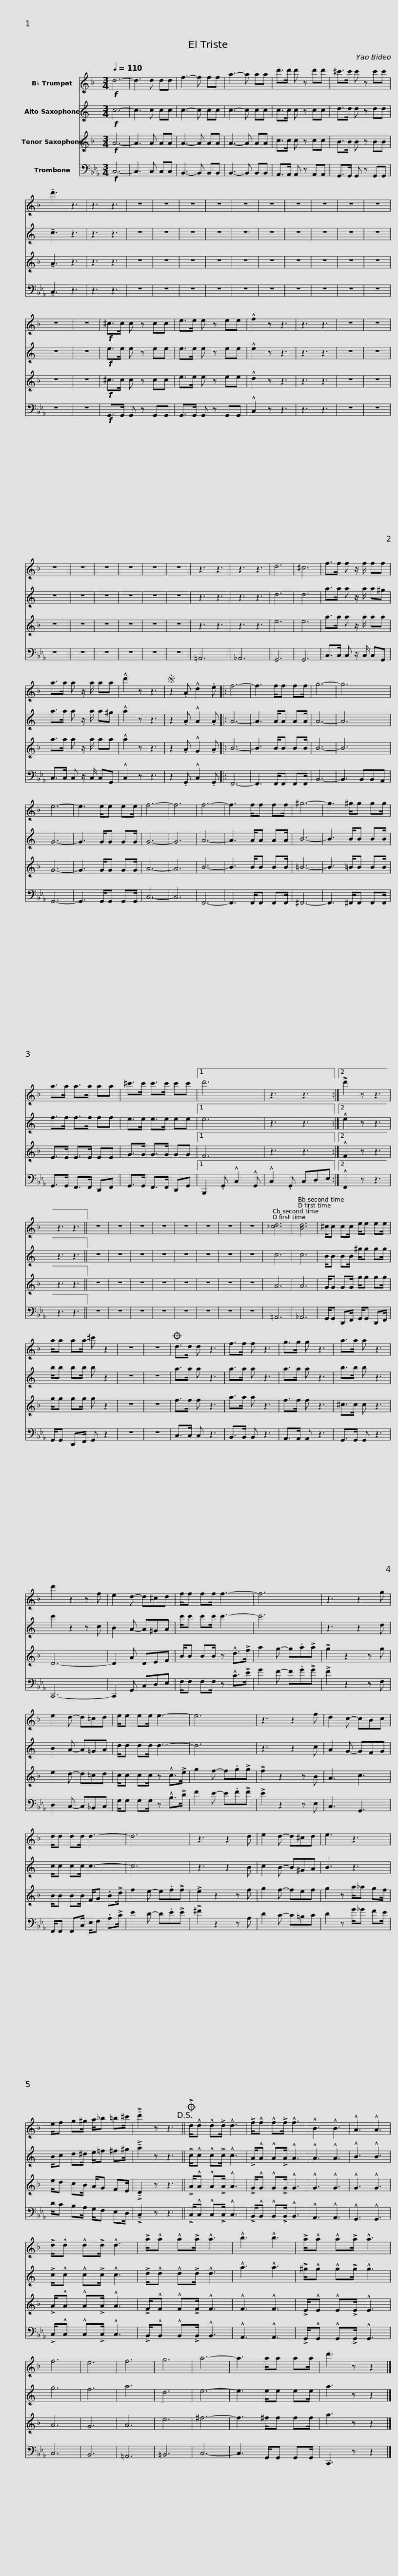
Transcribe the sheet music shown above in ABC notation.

X:1
%%score 1 2 3 4
L:1/8
Q:1/4=110
M:3/4
I:linebreak $
K:Eb
V:1 treble transpose=-2
V:2 treble transpose=-9
V:3 treble transpose=-14
V:4 bass
V:1
[K:F]!f! d6- | d3 d dd | f3- f ff | a3- a aa | d'>d' d' z d'd' | %5
 ^c'>c' c' z c'c' | !tenuto!d'3 z3 |$ z3 z3 | z6 | z6 | %10
 z6 | z6 | z6 | z6 | z6 | %15
 z6 | z6 | z6 | z6 | z6 | %20
!f! ^c>c c z cc |$ e>e e z ee | !^!f2 z z3 | z3 z3 | z6 | %25
 z6 | z6 | z6 | z6 | z6 | %30
 z6 | z6 | z3 z3 | z3 z3 | d6 |$ %35
 ^c6 | f>f f z/ f/ ff | a>a a z/ a/ aa | !^!d'2 z z3 |S z2 .A !^!d2 .e |: %40
 f6- | f3 f/f ff/ | g6- |$ g6 | e6- | %45
 e3 e/e ee/ | f6- | f6 | f6- | f3 f/f ff/ | %50
 ^g6- | g3 ^g/g gg/ | a>a a>a aa |$ ^c'>c' c'>c' c'c' |1 d'6 | %55
 z3 z3 :|2 !>!d'2 z z3 | z3 z3 || z6 | z6 | %60
 z6 | z6 | z6 | z6 |$ z6 | %65
 z6 | [_cd]6 | [Bd]6 | ^c/c cc/ e/e ee/ | a/a aa/ ^c' z2 | %70
 z6 | z6 |O d>d d z3 |$ f>f f z3 | g>g g z3 | %75
 a>a a z3 | d'2 z2 z f | e2 d- d^cd | f/f ff/ f3- |$ f6 | %80
 z3 z2 g | e2 d- d=cd | e/e ee/ e3- | e6 | z3 z2 f | %85
 d2 c- cBc |$ d/d dd/ d3- | d6 | z3 z2 d | e2 d- d^cd | %90
 e3 z3 |$ e/f g^g/ a/_b =b^c'/ | !>!!tenuto!d'2 z z3!D.S.! ||$O !>!d/!^!d !^!d!>!d/ !^!d3 | !>!f/!^!f !^!f!>!f/ !^!f3 | %95
 !^!B3 !^!B3 | !^!A3 !^!A3 | !>!d/!^!d !^!d!>!d/ !^!d3 | !>!a/!^!a !^!a!>!a/ !^!a3 | !^!b3 !^!b3 | %100
 !>!a/!^!a !^!a!>!a/ !^!a3 |$ f6 | e6 | f6 | g6 | %105
 a6- | a3 a/a aa/ | d'3 z z2 |] %108
V:2
[K:C]!f! c6- | c3 c cc | c3- c cc | c3- c cc | c>c c z cc | %5
 d>d d z dd | !tenuto!c3 z3 |$ z3 z3 | z6 | z6 | %10
 z6 | z6 | z6 | z6 | z6 | %15
 z6 | z6 | z6 | z6 | z6 | %20
!f! e>e e z ee |$ e>e e z ee | !^!e2 z z3 | z3 z3 | z6 | %25
 z6 | z6 | z6 | z6 | z6 | %30
 z6 | z6 | z3 z3 | z3 z3 | d6 |$ %35
 d6 | a>a a z/ a/ a^g | a>a a z/ a/ a^g | !^!a2 z z3 | z2 .A !^!A2 .A |: %40
 A6- | A3 A/A AA/ | A6- |$ A6 | G6- | %45
 G3 G/G GG/ | G6- | G6 | A6- | A3 A/A AA/ | %50
 B6- | B3 B/B BB/ | f>f f>f ff |$ e>e e>e ee |1 e6 | %55
 z3 z3 :|2 !^!e2 z z3 | z3 z3 || z6 | z6 | %60
 z6 | z6 | z6 | z6 |$ z6 | %65
 z6 | c6 | c6 | B/B BB/ ^g/g gg/ | b/b bb/ b z2 | %70
 z6 | z6 | a>a a z3 |$ a>a a z3 | a>a a z3 | %75
 b>b b z3 | c'2 z2 z c | B2 A- A^GA | c'/c' c'c'/ c'3- |$ c'6 | %80
 z3 z2 d | B2 A- A=GA | d/d dd/ d3- | d6 | z3 z2 c | %85
 A2 G- GFG |$ c/c cc/ c3- | c6 | z3 z2 B | c2 B- B^GA | %90
 B3 z3 |$ B/c d^d/ e/=f ^f^g/ | !>!!tenuto!a2 z z3 ||$ !>!c/!^!c !^!c!>!c/ !^!c3 | !>!A/!^!A !^!A!>!A/ !^!A3 | %95
 !^!A3 !^!A3 | !^!B3 !^!B3 | !>!c/!^!c !^!c!>!c/ !^!c3 | !>!d/!^!d !^!d!>!d/ !^!d3 | !^!a3 !^!a3 | %100
 !>!^g/!^!g !^!g!>!g/ !^!g3 |$ g6 | f6 | a6 | d6 | %105
 e6- | e3 e/e ee/ | a3 z z2 |] %108
V:3
[K:F]!f! A6- | A3 A AA | A3- A AA | A3- A AA | c>c c z cc | %5
 B>B B z BB | !tenuto!A3 z3 |$ z3 z3 | z6 | z6 | %10
 z6 | z6 | z6 | z6 | z6 | %15
 z6 | z6 | z6 | z6 | z6 | %20
!f! ^c>c c z cc |$ e>e e z ee | !^!d2 z z3 | z3 z3 | z6 | %25
 z6 | z6 | z6 | z6 | z6 | %30
 z6 | z6 | z3 z3 | z3 z3 | e6 |$ %35
 e6 | a>a a z/ a/ aa | a>a a z/ a/ aa | !^!a2 z z3 | z2 .A !^!G2 .A |: %40
 B6- | B3 B/B BB/ | B6- |$ B6 | G6- | %45
 G3 G/G GG/ | A6- | A6 | B6- | B3 B/B BB/ | %50
 =B6- | B3 =B/B BB/ | E>E E>E EE |$ G>G G>G GG |1 F6 | %55
 z3 z3 :|2 !^!F2 z z3 | z3 z3 || z6 | z6 | %60
 z6 | z6 | z6 | z6 |$ z6 | %65
 z6 | A6 | A6 | G/G GG/ g/g gg/ | g/g gg/ g z2 | %70
 z6 | z6 | f>f f z3 |$ a>a a z3 | f>f f z3 | %75
 ^c>c c z3 | D6- | D2 A DEF | B/B BB/ z !^!d>!>!f |$ a2 g- g.a!>!a | %80
 !>!g2 z2 z g | e2 d- d=cd | c/c cc/ z !^!c>!>!e | g2 f- f.g!>!g | !>!f2 z2 z B | %85
 A3 c3 |$ B/B BB/ F/G .B!>!d/ | f2 e- e.f!>!f | !>!e2 z2 z f | g2 f- fef | %90
 g2 z a/_a gf/ |$ e/d cB/ A/G FE/ | !>!!tenuto!D2 z z3 ||$ !>!A/!^!A !^!A!>!A/ !^!A3 | !>!G/!^!G !^!G!>!G/ !^!G3 | %95
 !^!G3 !^!G3 | !^!G3 !^!G3 | !>!A/!^!A !^!A!>!A/ !^!A3 | !>!F/!^!F !^!F!>!F/ !^!F3 | !^!F3 !^!F3 | %100
 !>!E/!^!E !^!E!>!E/ !^!E3 |$ A6 | G6 | A6 | e6 | %105
 ^f6- | f3 ^f/f ff/ | a3 z z2 |] %108
V:4
!f! C,6- | C,3 C, C,C, | B,,3- B,, B,,B,, | B,,3- B,, B,,B,, | A,,>A,, A,, z A,,A,, | %5
 G,,>G,, G,, z G,,G,, | !tenuto!C,3 z3 |$ z3 z3 | z6 | z6 | %10
 z6 | z6 | z6 | z6 | z6 | %15
 z6 | z6 | z6 | z6 | z6 | %20
!f! G,,>G,, G,, z G,,G,, |$ G,,>G,, G,, z G,,G,, | !^!C,2 z z3 | z3 z3 | z6 | %25
 z6 | z6 | z6 | z6 | z6 | %30
 z6 | z6 | =A,,6 | _A,,6 | G,,6 |$ %35
 G,,6 | C,>C, C, z/ C,/ C,G,, | C,>C, C, z/ C,/ C,G,, | !^!C,2 z z3 | z2 .G,, !^!C,2 .G,, |: %40
 F,,6- | F,,3 F,,/F,, F,,F,,/ | B,,6- |$ B,,3 B,,B,,A,, | G,,6- | %45
 G,,3 G,,/G,, G,,G,,/ | C,6- | C,6 | F,,6- | F,,3 F,,/F,, F,,F,,/ | %50
 ^F,,6- | F,,3 ^F,,/F,, F,,F,,/ | G,,>G,, F,,>F,, D,,F,, |$ G,,>G,, F,,>F,, D,,G,, |1 B,,,2 .G,, !^!C,2 !^!G,, | %55
 !^!C,2 .G,, C,D,E, :|2 !^!F,,2 z z3 | z3 z3 || z6 | z6 | %60
 z6 | z6 | z6 | z6 |$ z6 | %65
 z6 | =A,,6 | _A,,6 | G,,/G,, D,,F,,/ G,,/G,, D,,F,,/ | G,,/G,, D,,F,,/ G,, z2 | %70
 z6 | z6 | C,>C, C, z3 |$ B,,>B,, B,, z3 | A,,>A,, A,, z3 | %75
 G,,>G,, G,, z3 | C,,6- | C,,2 G,, C,D,E, | F,/F, F,F,/ z !^!C>!>!E |$ G2 F- F.G!>!G | %80
 !>!F2 z2 z F, | D,2 C,- C,_B,,C, | G,/G, G,G,/ z !^!B,>!>!D | F2 E- E.F!>!F | !>!E2 z2 z E, | %85
 C,3 G,,3 |$ F,,/F,, F,,C,/ E,/F, .A,!>!C/ | E2 D- D.E!>!E | !>!^F2 z2 z A, | D2 C- C=B,C | %90
 D2 z G/_G FE/ |$ D/C B,A,/ G,/F, E,D,/ | !>!!tenuto!C,2 z z3 ||$ !>!C,/!^!C, !^!C,!>!C,/ !^!C,3 | !>!B,,/!^!B,, !^!B,,!>!B,,/ !^!B,,3 | %95
 !^!A,,3 !^!A,,3 | !^!G,,3 !^!G,,3 | !>!C,/!^!C, !^!C,!>!C,/ !^!C,3 | !>!B,,/!^!B,, !^!B,,!>!B,,/ !^!B,,3 | !^!A,,3 !^!A,,3 | %100
 !>!G,,/!^!G,, !^!G,,!>!G,,/ !^!G,,3 |$ C,6 | B,,6 | =A,,6 | =B,,6 | %105
 C,6- | C,3 G,,/G,, G,,G,,/ | C,,3 z z2 |] %108
